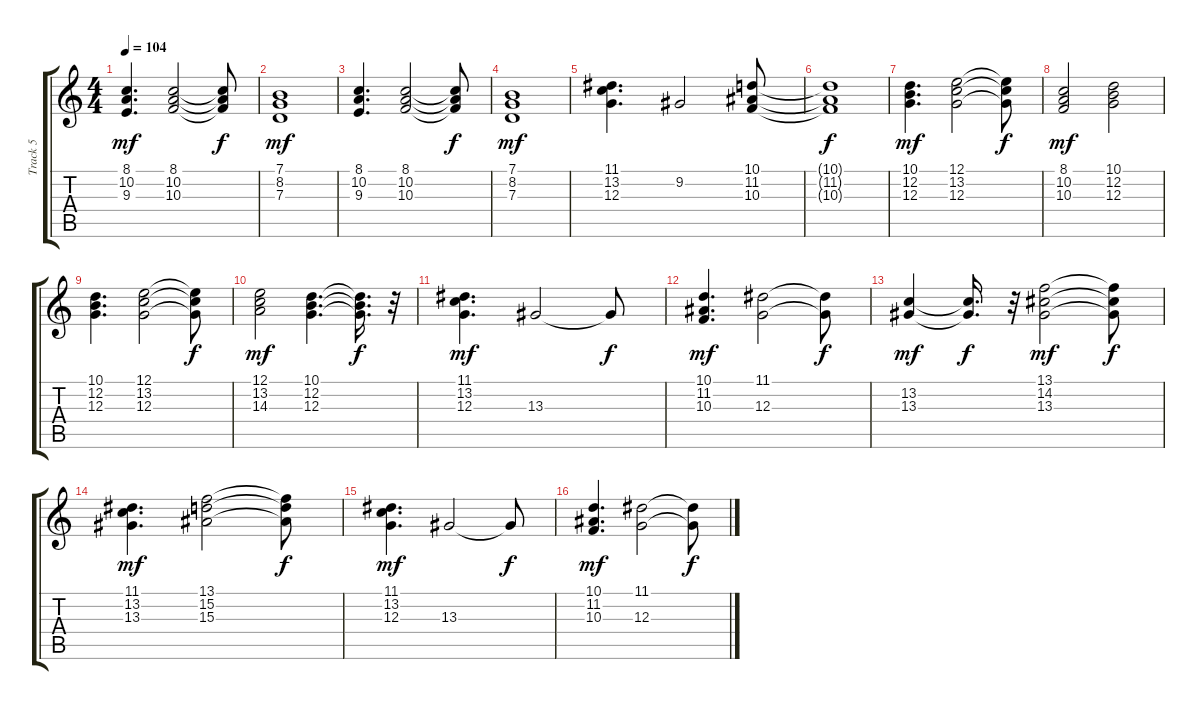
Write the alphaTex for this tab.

\track ("Track 5" "Track 5") {instrument synthbrass2}
\staff {score tabs}
\tuning (E4 B3 G3 D3 A2 E2) {hide}
\ts (4 4)
\tempo 104
\clef g2
\ks c
(8.1 10.2 9.3).4{d dy mf} (8.1 10.2 10.3).2 (8.1{t} 10.2{t} 10.3{t}).8{dy f} |
(7.1 8.2 7.3).1{dy mf} |
(8.1 10.2 9.3).4{d} (8.1 10.2 10.3).2 (8.1{t} 10.2{t} 10.3{t}).8{dy f} |
(7.1 8.2 7.3).1{dy mf} |
(11.1 13.2 12.3).4{d} 9.2.2 (10.1 11.2 10.3).8 |
(10.1{t} 11.2{t} 10.3{t}).1{dy f} |
(10.1 12.2 12.3).4{d dy mf} (12.1 13.2 12.3).2 (12.1{t} 13.2{t} 12.3{t}).8{dy f} |
(8.1 10.2 10.3).2{dy mf} (10.1 12.2 12.3).2 |
(10.1 12.2 12.3).4{d} (12.1 13.2 12.3).2 (12.1{t} 13.2{t} 12.3{t}).8{dy f} |
(12.1 13.2 14.3).2{dy mf} (10.1 12.2 12.3).4{d} (10.1{t} 12.2{t} 12.3{t}).16{d dy f} r.32 |
(11.1 13.2 12.3).4{d dy mf} 13.3.2 13.3{t}.8{dy f} |
(10.1 11.2 10.3).4{d dy mf} (11.1 12.3).2 (11.1{t} 12.3{t}).8{dy f} |
(13.2 13.3).4{dy mf} (13.2{t} 13.3{t}).16{d dy f} r.32 (13.1 14.2 13.3).2{dy mf} (13.1{t} 14.2{t} 13.3{t}).8{dy f} |
(11.1 13.2 13.3).4{d dy mf} (13.1 15.2 15.3).2 (13.1{t} 15.2{t} 15.3{t}).8{dy f} |
(11.1 13.2 12.3).4{d dy mf} 13.3.2 13.3{t}.8{dy f} |
(10.1 11.2 10.3).4{d dy mf} (11.1 12.3).2 (11.1{t} 12.3{t}).8{dy f}
